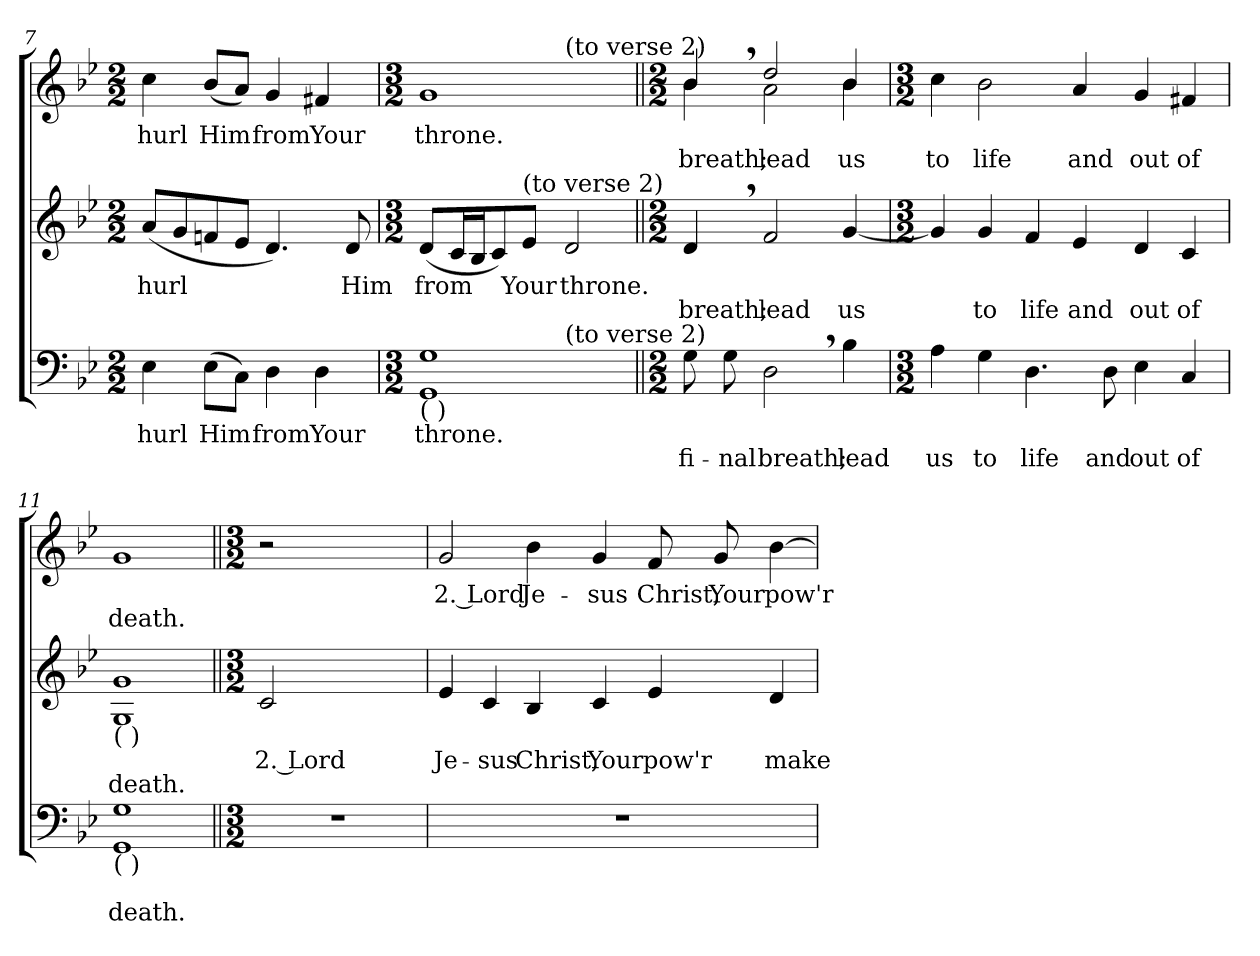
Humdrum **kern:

**kern	**text	**text	**kern	**text	**text	**kern	**text	**text
*part3	*part3	*part3	*part2	*part2	*part2	*part1	*part1	*part1
*staff3	*staff3	*staff3	*staff2	*staff2	*staff2	*staff1	*staff1	*staff1
*clefF4	*	*	*clefG2	*	*	*clefG2	*	*
*k[b-e-]	*	*	*k[b-e-]	*	*	*k[b-e-]	*	*
*g:	*	*	*g:	*	*	*g:	*	*
*M2/2	*	*	*M2/2	*	*	*M2/2	*	*
=7	=7	=7	=7	=7	=7	=7	=7	=7
!	!LO:LY:b	!	!	!	!	!	!	!
!	!	!	!	!LO:LY:b	!	!	!	!
!	!	!	!	!	!	!	!LO:LY:b	!
4E-\	hurl	.	(<8a/L	hurl	.	4cc\	hurl	.
.	.	.	8g/	.	.	.	.	.
!	!LO:LY:b	!	!	!	!	!	!	!
!	!	!	!	!	!	!	!LO:LY:b	!
(>8E-\L	Him	.	8fn/	.	.	(<8b-/L	Him	.
8C\J)	.	.	8e-/J	.	.	8a/J)	.	.
!	!LO:LY:b	!	!	!	!	!	!	!
!	!	!	!	!	!	!	!LO:LY:b	!
4D\	from	.	4.d/)	.	.	4g/	from	.
!	!LO:LY:b	!	!	!	!	!	!	!
!	!	!	!	!	!	!	!LO:LY:b	!
4D\	Your	.	.	.	.	4f#X/	Your	.
!	!	!	!	!LO:LY:b	!	!	!	!
.	.	.	8d/	Him	.	.	.	.
=8	=8	=8	=8	=8	=8	=8	=8	=8
*M3/2	*	*	*M3/2	*	*	*M3/2	*	*
!	!LO:LY:b	!	!	!	!	!	!	!
*^	*	*	*	*	*	*	*	*
!	!	!	!	!	!LO:LY:b	!	!	!	!
!LO:TX:b:t=( )	!	!	!	!	!	!	!	!	!
!	!	!	!	!	!	!	!	!LO:LY:b	!
*	*^	*	*	*	*	*	*^	*	*
1G	1GG!	2ryy	throne.	.	(<8d/L	from	.	1g	2ryy	throne.	.
.	.	.	.	.	16c/L	.	.	.	.	.	.
.	.	.	.	.	16B-/J	.	.	.	.	.	.
.	.	.	.	.	8c/)	.	.	.	.	.	.
!	!	!	!	!	!LO:TX:a:t=(to verse 2)	!	!	!	!	!	!
!	!	!	!	!	!	!LO:LY:b	!	!	!	!	!
.	.	.	.	.	8e-/J	Your	.	.	.	.	.
!	!	!	!	!	!	!	!	!	!LO:TX:a:t=(to verse 2)	!	!
!	!	!LO:TX:a:t=(to verse 2)	!	!	!	!	!	!	!	!	!
!	!	!	!	!	!	!LO:LY:b	!	!	!	!	!
.	.	2ryy	.	.	2d/	throne.	.	.	2ryy	.	.
*v	*v	*v	*	*	*	*	*	*	*	*	*
!!LO:PB:g=z	!!
=9||	=9||	=9||	=9||	=9||	=9||	=9||	=9||	=9||	=9||
*M2/2	*	*	*M2/2	*	*	*M2/2	*	*	*
*^	*	*	*	*	*	*	*	*	*
*	*^	*	*	*	*	*	*	*	*	*
!	!	!	!	!LO:LY:b	!	!	!	!	!	!	!
*v	*v	*v	*	*	*	*	*	*	*	*	*
*^	*	*	*	*	*	*	*	*	*
*	*^	*	*	*	*	*	*	*	*	*
!	!	!	!	!	!	!	!LO:LY:b	!	!	!	!
*v	*v	*v	*	*	*	*	*	*	*	*	*
*^	*	*	*	*	*	*	*	*	*
*	*^	*	*	*	*	*	*	*	*	*
!	!	!	!	!	!	!	!	!	!	!	!LO:LY:b
*v	*v	*v	*	*	*	*	*	*	*	*	*
8G\	.	fi-	4d,>/	.	breath;	4b-,>/	4b-\	.	breath;
!	!	!LO:LY:b	!	!	!	!	!	!	!
8G\	.	-nal	.	.	.	.	.	.	.
!	!	!LO:LY:b	!	!	!	!	!	!	!
!	!	!	!	!	!LO:LY:b	!	!	!	!
!	!	!	!	!	!	!	!	!	!LO:LY:b
2D,>\	.	breath;	2f/	.	lead	2dd/	2a\	.	lead
!	!	!LO:LY:b	!	!	!	!	!	!	!
!	!	!	!	!	!LO:LY:b	!	!	!	!
!	!	!	!	!	!	!	!	!	!LO:LY:b
4B-\	.	lead	[4g/	.	us	4b-/	4b-\	.	us
*	*	*	*	*	*	*v	*v	*	*
=10	=10	=10	=10	=10	=10	=10	=10	=10
*M3/2	*	*	*M3/2	*	*	*M3/2	*	*
*	*	*	*	*	*	*^	*	*
!	!	!LO:LY:b	!	!	!	!	!	!	!
*	*	*	*	*	*	*v	*v	*	*
*	*	*	*	*	*	*^	*	*
!	!	!	!	!	!	!	!	!	!LO:LY:b
*	*	*	*	*	*	*v	*v	*	*
4A\	.	us	4g/]	.	.	4cc\	.	to
!	!	!LO:LY:b	!	!	!	!	!	!
!	!	!	!	!	!LO:LY:b	!	!	!
!	!	!	!	!	!	!	!	!LO:LY:b
4G\	.	to	4g/	.	to	2b-\	.	life
!	!	!LO:LY:b	!	!	!	!	!	!
!	!	!	!	!	!LO:LY:b	!	!	!
4.D\	.	life	4f/	.	life	.	.	.
!	!	!	!	!	!LO:LY:b	!	!	!
!	!	!	!	!	!	!	!	!LO:LY:b
.	.	.	4e-/	.	and	4a/	.	and
!	!	!LO:LY:b	!	!	!	!	!	!
8D\	.	and	.	.	.	.	.	.
!	!	!LO:LY:b	!	!	!	!	!	!
!	!	!	!	!	!LO:LY:b	!	!	!
!	!	!	!	!	!	!	!	!LO:LY:b
4E-\	.	out	4d/	.	out	4g/	.	out
!	!	!LO:LY:b	!	!	!	!	!	!
!	!	!	!	!	!LO:LY:b	!	!	!
!	!	!	!	!	!	!	!	!LO:LY:b
4C/	.	of	4c/	.	of	4f#X/	.	of
=11	=11	=11	=11	=11	=11	=11	=11	=11
!	!	!LO:LY:b	!	!	!	!	!	!
*^	*	*	*	*	*	*	*	*
!	!	!	!	!	!	!LO:LY:b	!	!	!
*	*	*	*	*^	*	*	*	*	*
!	!	!	!	!LO:TX:b:t=( )	!	!	!	!	!	!
!LO:TX:b:t=( )	!	!	!	!	!	!	!	!	!	!
!	!	!	!	!	!	!	!	!	!	!LO:LY:b
1G	1GG	.	death.	1G	1g!	.	death.	1g	.	death.
*v	*v	*	*	*	*	*	*	*	*	*
*	*	*	*v	*v	*	*	*	*	*
!!LO:LB:g=z
=12||	=12||	=12||	=12||	=12||	=12||	=12||	=12||	=12||
*M3/2	*	*	*M3/2	*	*	*M3/2	*	*
*^	*	*	*^	*	*	*	*	*
!	!	!	!	!	!	!LO:LY:b	!	!	!	!
*v	*v	*	*	*	*	*	*	*	*	*
*	*	*	*v	*v	*	*	*	*	*
1.r	.	.	2c/	2. Lord	.	2r	.	.
.	.	.	1ryy	.	.	1ryy	.	.
=13	=13	=13	=13	=13	=13	=13	=13	=13
!	!	!	!	!LO:LY:b	!	!	!	!
!	!	!	!	!	!	!	!LO:LY:b	!
1.r	.	.	4e-/	Je-	.	2g/	2. Lord	.
!	!	!	!	!LO:LY:b	!	!	!	!
.	.	.	4c/	-sus	.	.	.	.
!	!	!	!	!LO:LY:b	!	!	!	!
!	!	!	!	!	!	!	!LO:LY:b	!
.	.	.	4B-/	Christ,	.	4b-\	Je-	.
!	!	!	!	!LO:LY:b	!	!	!	!
!	!	!	!	!	!	!	!LO:LY:b	!
.	.	.	4c/	Your	.	4g/	-sus	.
!	!	!	!	!LO:LY:b	!	!	!	!
!	!	!	!	!	!	!	!LO:LY:b	!
.	.	.	4e-/	pow'r	.	8f/	Christ,	.
!	!	!	!	!	!	!	!LO:LY:b	!
.	.	.	.	.	.	8g/	Your	.
!	!	!	!	!LO:LY:b	!	!	!	!
!	!	!	!	!	!	!	!LO:LY:b	!
.	.	.	4d/	make	.	[4b-\	pow'r	.
=	=	=	=	=	=	=	=	=
*-	*-	*-	*-	*-	*-	*-	*-	*-
